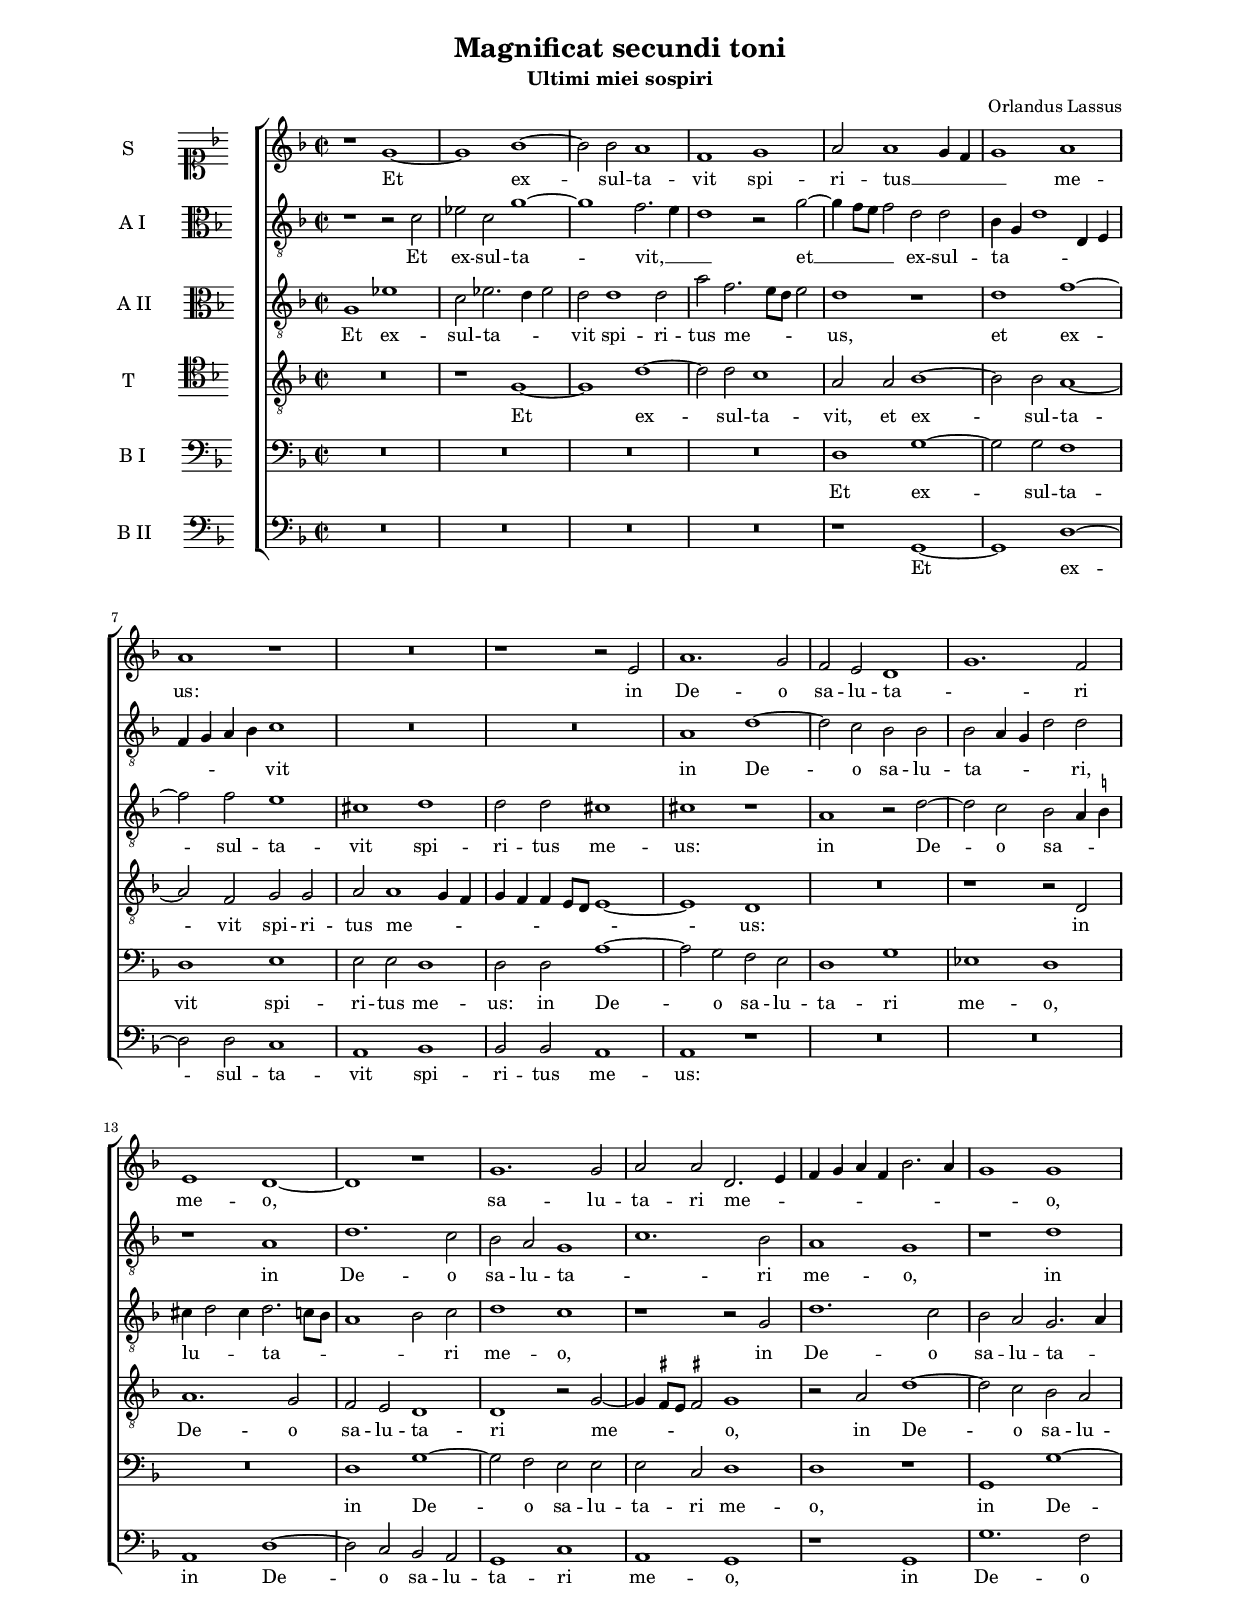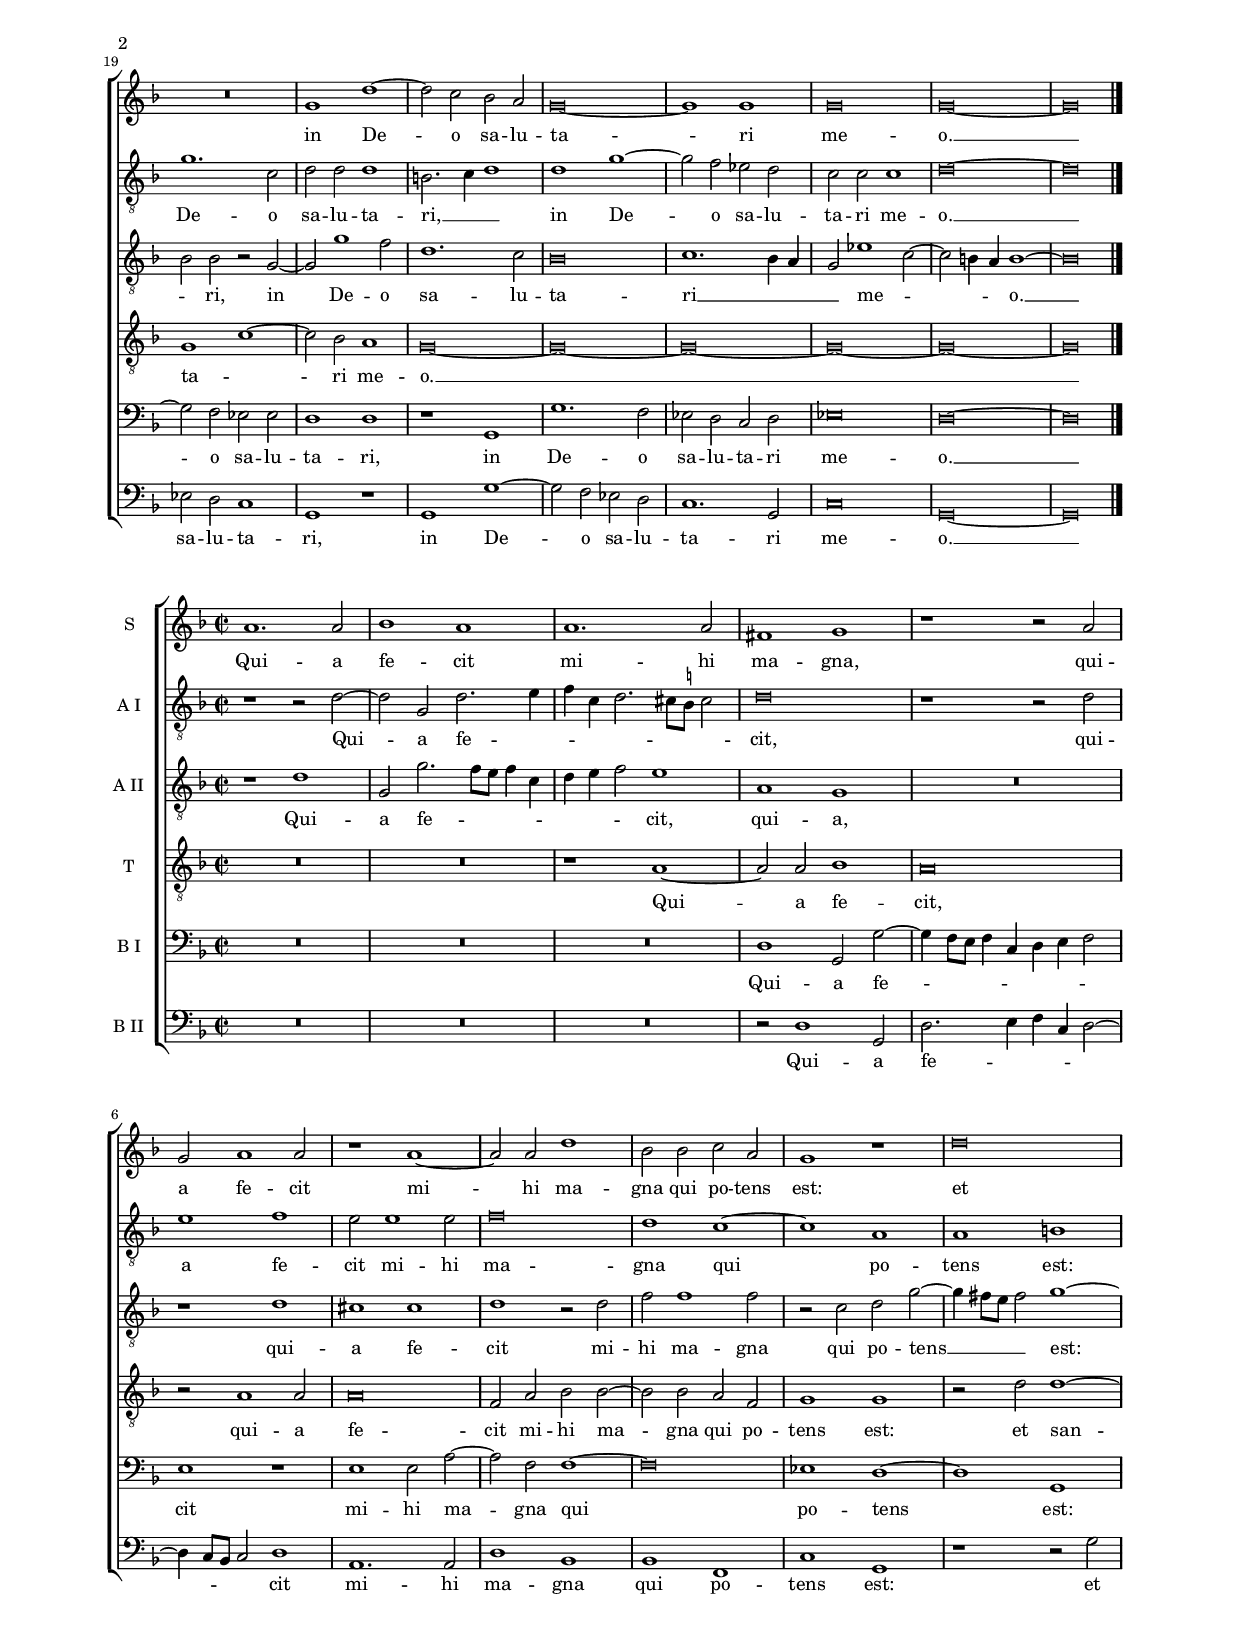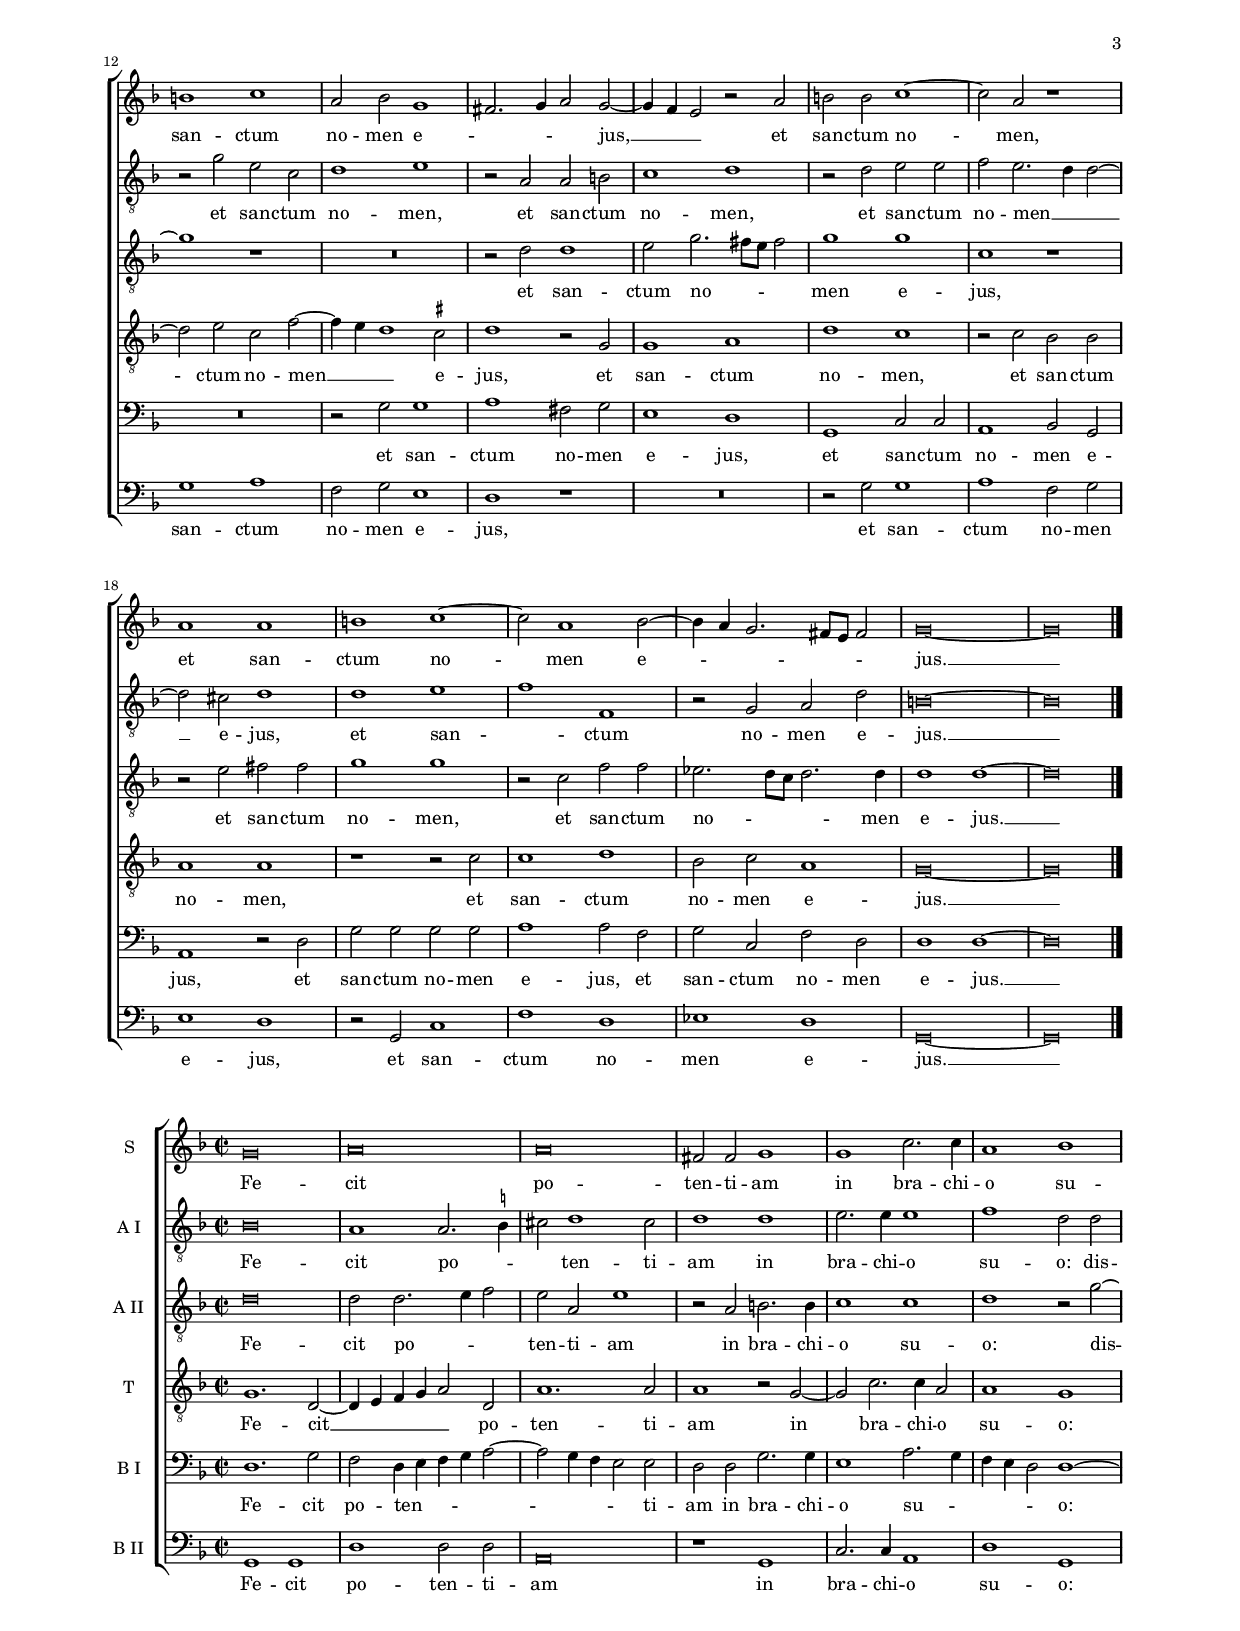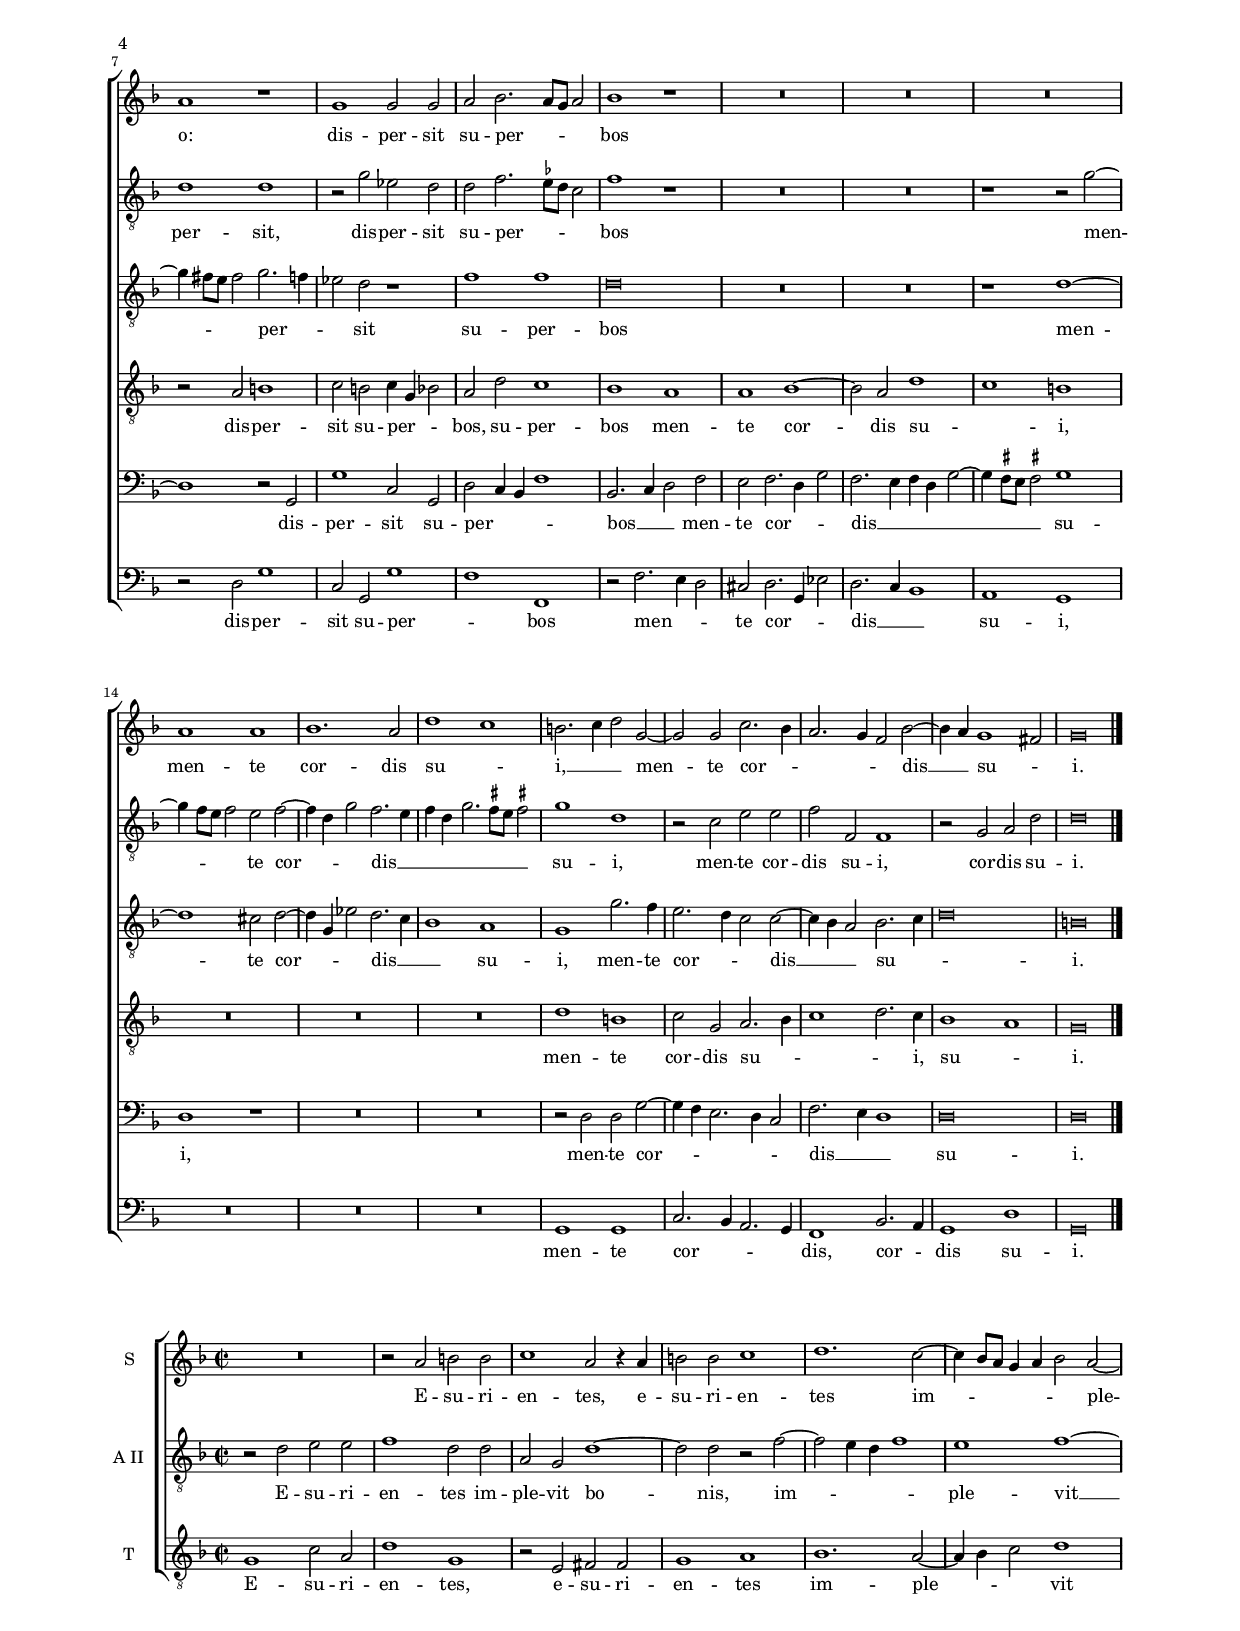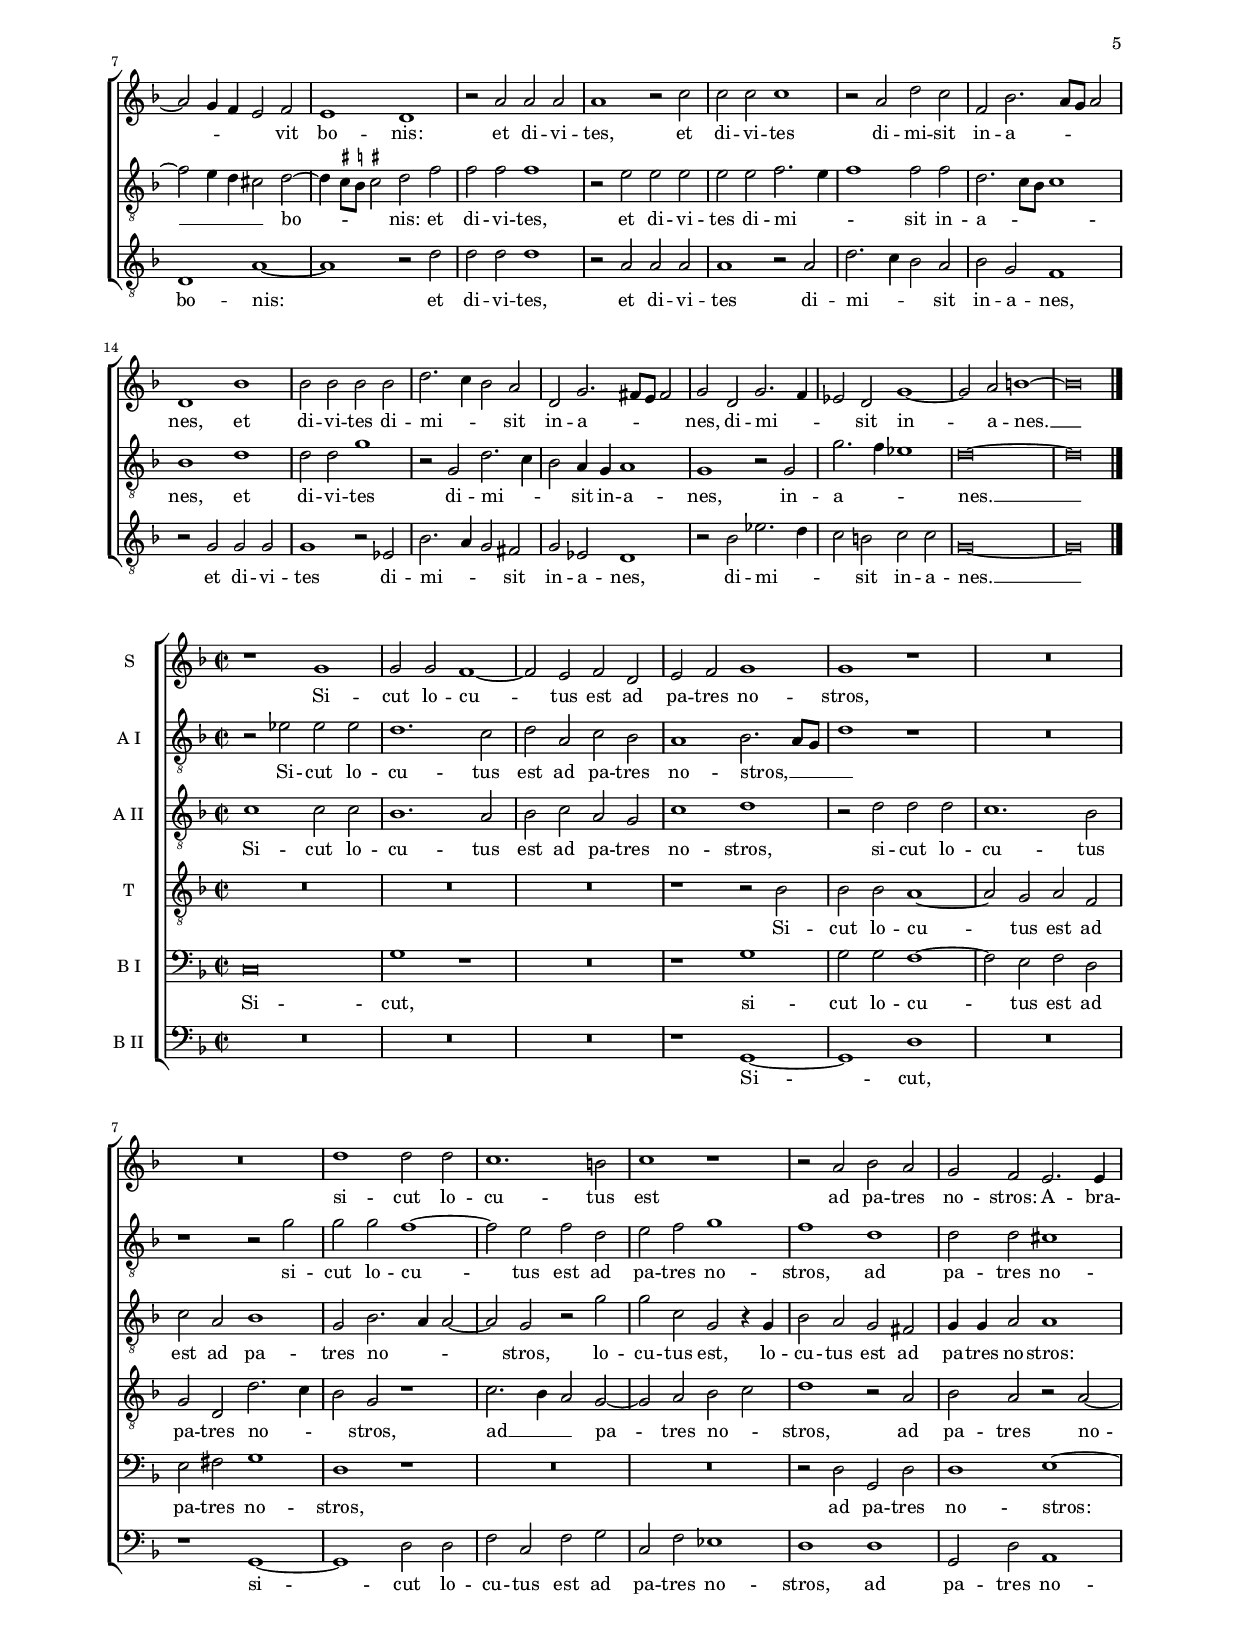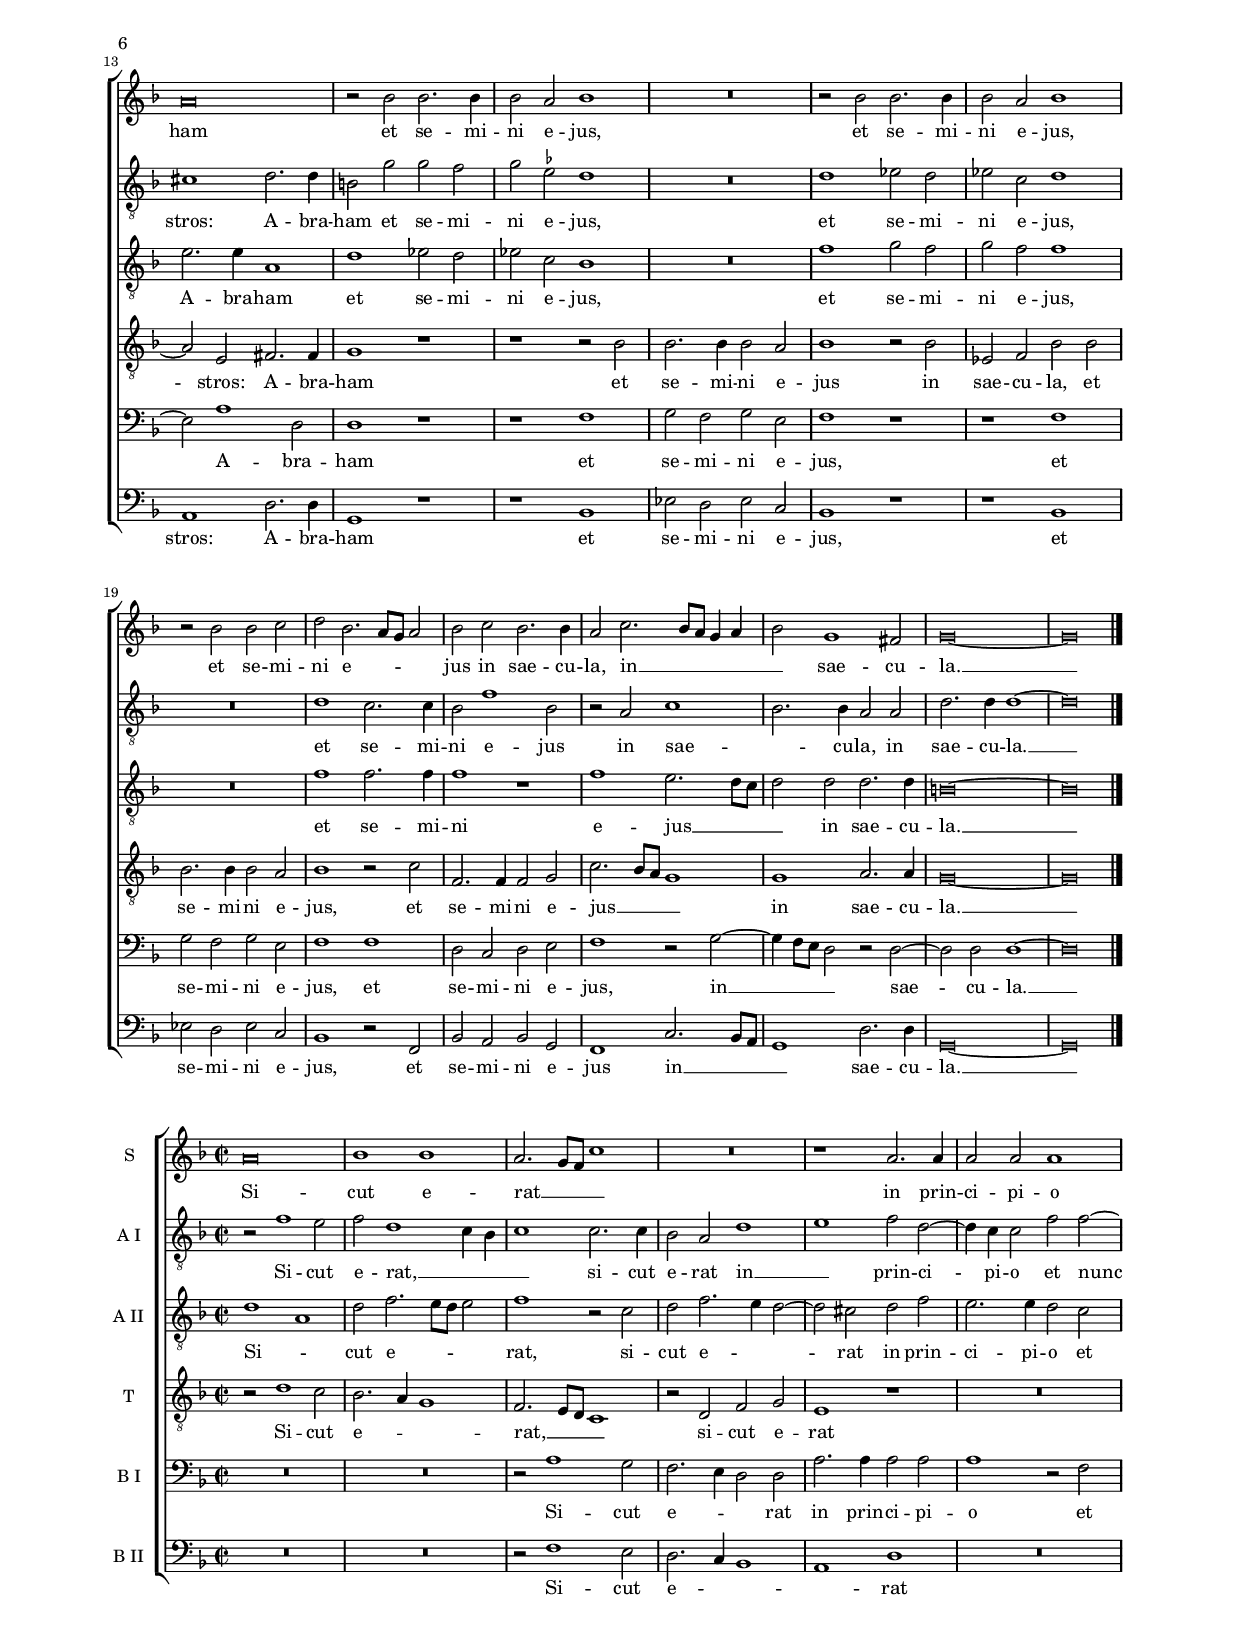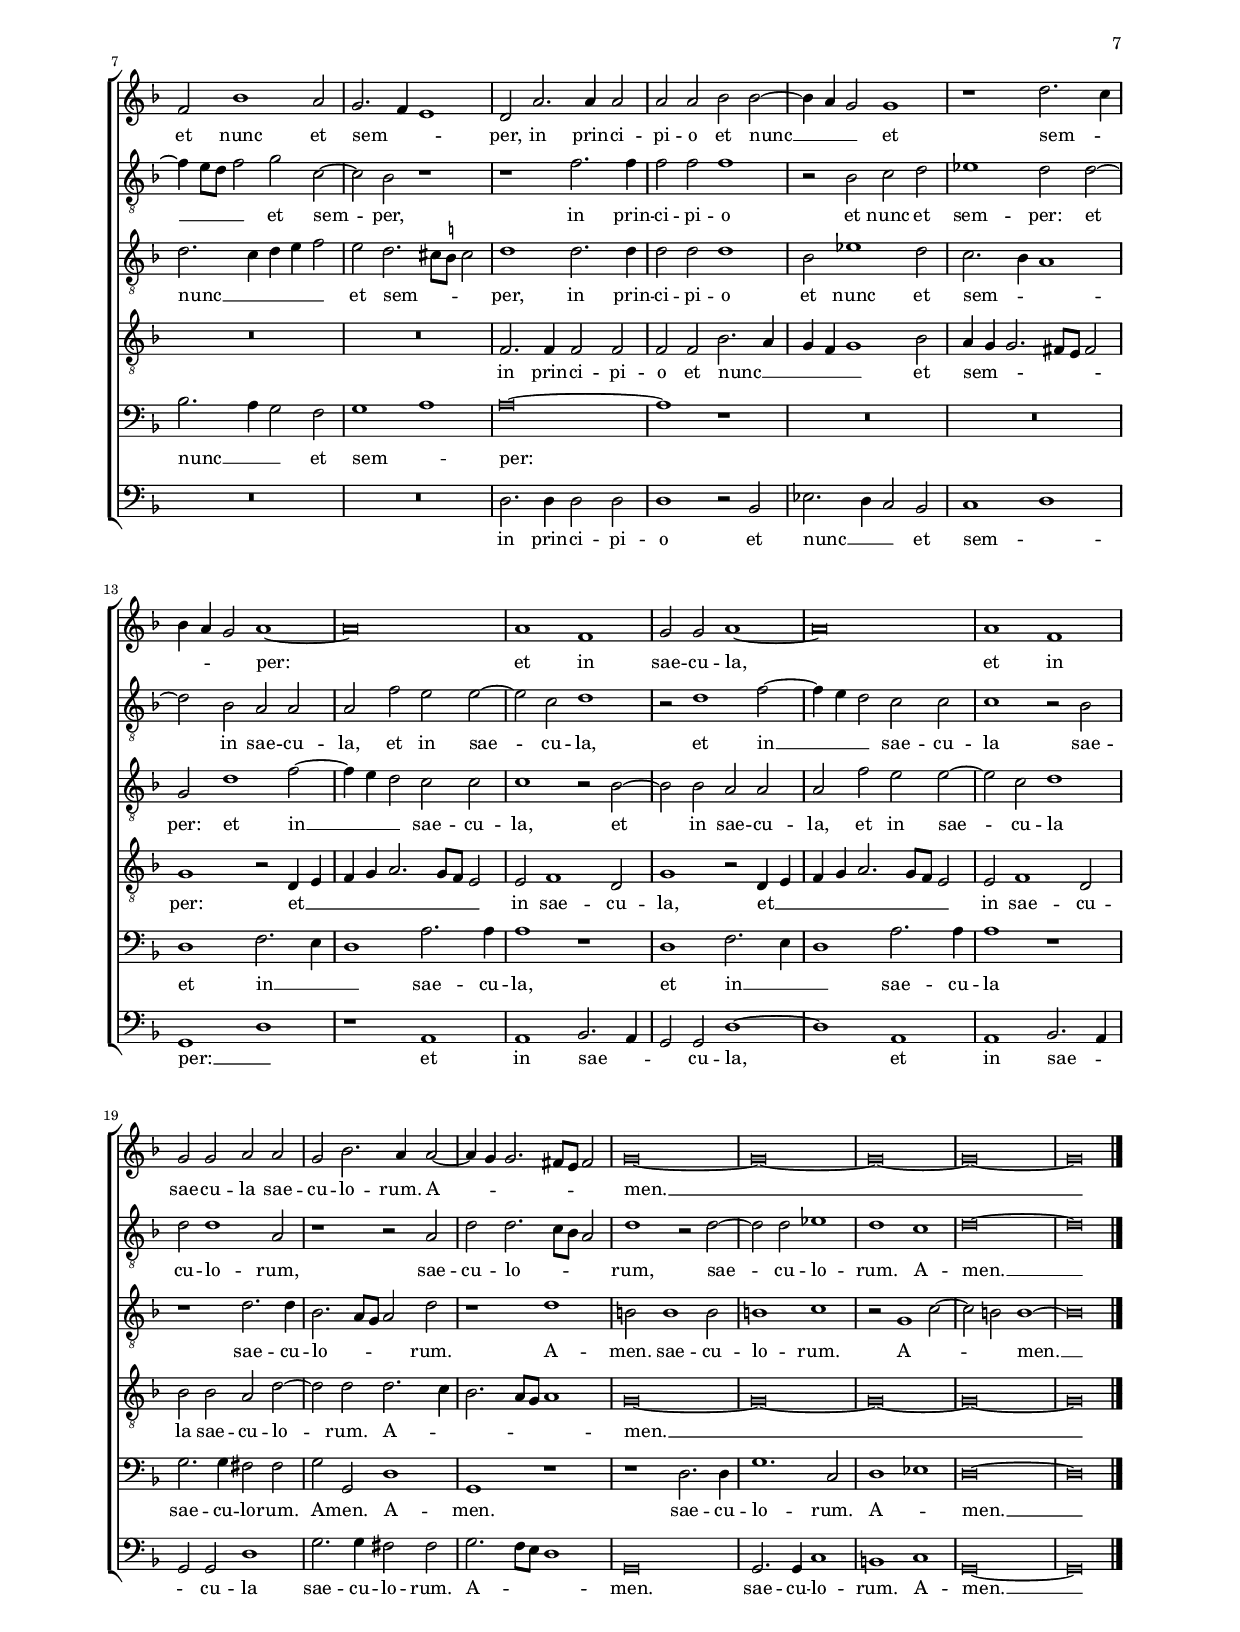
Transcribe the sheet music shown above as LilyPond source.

\version "2.18.2"
\include "deutsch.ly"
#(set-global-staff-size 15)
#(ly:set-option 'point-and-click #f)


\header
{
  title="Magnificat secundi toni"
  subtitle="Ultimi miei sospiri"
  composer="Orlandus Lassus"
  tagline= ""
}
	
	ficta = { \once \set suggestAccidentals = ##t }
	
	forget = #(define-music-function (parser location music) (ly:music?) #{
		\accidentalStyle forget
		$music
		\accidentalStyle default
		#})
	
	m = \melisma
	me = \melismaEnd
%	\mark \markup { \override #'(style . baroque) { \note  #"breve" #1 = \note #"breve." #1 } }

\paper
	{
	top-margin = 1.4 \cm
	bottom-margin = 1.8 \cm
	left-margin = 2 \cm
	right-margin = 2 \cm
	ragged-bottom = ##f
	ragged-last-bottom = ##t
	print-page-number = ##t
	score-system-spacing = #'((basic-distance . 17) (minimum-distance . 14) (padding . 5) (strechability . 250))
	system-system-spacing = #'((basic-distance . 17) (minimum-distance . 14) (padding . 5) (strechability . 250))
%	scoreTitleMarkup = \markup { \fill-line  { \null \fontsize #2 \bold \fromproperty #'header:piece \fromproperty #'header:opus } }
%	systems-per-page = 3
	min-systems-per-page = 3
%	oddHeaderMarkup = \markup { \fill-line { \null \null \column \right-align { \fontsize #1 \fromproperty #'page:page-number-string \null } } }
%	evenHeaderMarkup = \markup { \column \right-align { \fontsize #1 \fromproperty #'page:page-number-string \null } }
	}

global = {
	\key f \major
	\time 2/2 \set Score.measureLength = #(ly:make-moment 2/1)
        \skip 1*52 \bar "|."
	}
	

incipitcantus = \markup { \score {
	{
	\set Staff.instrumentName = \markup { \fontsize #1 "S" }
	\key f \major
	\clef soprano
	s4 \bar ""
	}
	\layout  {
	raggedright = ##t
	indent = 1.6 \cm
	line-width = 2.2 \cm
	\context { \Staff \remove Time_signature_engraver }
	\override Staff.Clef.Y-extent = #'(0 . 0)
	}} \hspace #1 }
    
      
incipitsextus = \markup { \score {
	{
	\set Staff.instrumentName = \markup { \fontsize #1 "A I" }
	\key f \major
	\clef alto
	s4 \bar ""
	}
	\layout  {
	raggedright = ##t
	indent = 1.6 \cm
	line-width = 2.2 \cm
	\context { \Staff \remove Time_signature_engraver }
	\override Staff.Clef.Y-extent = #'(0 . 0)
	}} \hspace #1 }
    
    
incipitaltus = \markup { \score {
	{
	\set Staff.instrumentName = \markup { \fontsize #1 "A II" }
	\key f \major
	\clef alto
	s4 \bar ""
	}
	\layout  {
	raggedright = ##t
	indent = 1.6 \cm
	line-width = 2.2 \cm
	\context { \Staff \remove Time_signature_engraver }
	\override Staff.Clef.Y-extent = #'(0 . 0)
	}} \hspace #1 }
    

incipittenor = \markup { \score {
	{
	\set Staff.instrumentName = \markup { \fontsize #1 "T" }
	\key f \major
	\clef tenor
	s4 \bar ""
	}
	\layout  {
	raggedright = ##t
	indent = 1.6 \cm
	line-width = 2.2 \cm
	\context { \Staff \remove Time_signature_engraver }
	\override Staff.Clef.Y-extent = #'(0 . 0)
	}} \hspace #1 }
      
      
incipitquintus = \markup { \score {
	{
	\set Staff.instrumentName = \markup { \fontsize #1 "B I" }
	\key f \major
	\clef bass
	s4 \bar ""
	}
	\layout  {
	raggedright = ##t
	indent = 1.6 \cm
	line-width = 2.2 \cm
	\context { \Staff \remove Time_signature_engraver }
	\override Staff.Clef.Y-extent = #'(0 . 0)
	}} \hspace #1 }
      
      
incipitbassus = \markup { \score {
	{
	\set Staff.instrumentName = \markup { \fontsize #1 "B II" }
	\key f \major
	\clef bass
	s4 \bar ""
	}
	\layout  {
	raggedright = ##t
	indent = 1.6 \cm
	line-width = 2.2 \cm
	\context { \Staff \remove Time_signature_engraver }
	\override Staff.Clef.Y-extent = #'(0 . 0)
	}} \hspace #1 }


cantus =  \relative c''
	{
	r1 g~
	g1 b~
	b2 b a1
	f1 g
%5
	a2 a1 g4 f |
	g1 a
	a1 r
	R\breve
	r1 r2 e
%10
	a1. g2 |
	f2 e d1
	g1. f2
	e1 d~
	d1 r
%15
	g1. g2 |
	a2 a d,2. e4
	f4 g a f b2. a4
	g1 g
	R\breve
%20
	g1 d'~ |
	d2 c b a
	g\breve~
	g1 g
	g\breve
%25
	g\breve~
        g\breve |
	}

sextus =  \relative c'
	{
	r1 r2 c
        es2 c g'1~
	g1 f2. e4
	d1 r2 g~
%5
	g4 f8 e f2 d d |
	b4 g d'1 d,4 e
	f4 g a b c1
	R\breve
	R\breve
%10
	a1 d~ |
	d2 c b b
	b2 a4 g d'2 d
	r1 a
	d1. c2
%15
	b2 a g1 |
	c1. b2
	a1 g
	r1 d'
	g1. c,2
%20
	d2 d d1 |
	h2. c4 d1
	d1 g~
	g2 f es d
	c2 c c1
%25
	d\breve~
	d\breve |
	}
    

altus =  \relative c'
       {
	g1 es'
	c2 es2. d4 es2
	d2 d1 d2
	a'2 f2. e8 d e2
%5
	d1 r |
	d1 f~
	f2 f e1
	cis1 d
	d2 d cis1
%10
	cis1 r |
	a1 r2 d~
	d2 c b a4 \ficta h
	cis4 d2 cis4 d2. c8 b
	a1 b2 c
%15
	d1 c |
	r1 r2 g
	d'1. c2
	b2 a g2. a4
	b2 b r g~
%20
	g2 g'1 f2 |
	d1. c2
	b\breve
	c1. b4 a
	g2 es'1 c2~
%25
	c2 h4 a h1~ |
	h\breve |
	}


tenor =  \relative c'
	{
	R\breve
	r1 g~
	g1 d'~
	d2 d c1
%5
	a2 a b1~ |
	b2 b a1~
	a2 f g g
	a2 a1 g4 f
	g4 f f e8 d e1~
%10
	e1 d |
	R\breve
	r1 r2 d
	a'1. g2
	f2 e d1
%15
	d1 r2 g~ |
	g4 \ficta fis8 e \ficta fis!2 g1
	r2 a d1~
	d2 c b a
	g1 c~
%20
	c2 b a1 |
	g\breve~
	g\breve~
	g\breve~
	g\breve~
%25
	g\breve~
	g\breve |
	}


quintus  =  \relative c
	{
	R\breve
	R\breve
	R\breve
	R\breve
%5
	d1 g~ |
	g2 g f1
	d1 e
	e2 e d1
	d2 d a'1~
%10
	a2 g f e |
	d1 g
	es1 d
	R\breve
	d1 g~
%15
	g2 f e e |
	e2 c d1
	d1 r
	g,1 g'~
	g2 f es es
%20
	d1 d |
	r1 g,
	g'1. f2
	es2 d c d
	es\breve
%25
	d\breve~
	d\breve |
	}


bassus  =  \relative c
	{
	R\breve
	R\breve
	R\breve
	R\breve
%5
	r1 g~ |
	g1 d'~
	d2 d c1
	a1 b
	b2 b a1
%10
	a1 r |
	R\breve
	R\breve
	a1 d~
	d2 c b a
%15
	g1 c |
	a1 g
	r1 g
	g'1. f2
	es2 d c1
%20
	g1 r |
	g1 g'~
	g2 f es d
	c1. g2
	c\breve
%25
	g\breve~
        g\breve |
	}


lyricscantus = \lyricmode {
	Et ex -- sul -- ta -- vit spi -- ri -- tus __ _ _ _ me -- us:
	in De -- o sa -- lu -- ta -- _ ri me -- o,
        sa -- lu -- ta -- ri me -- _ _ _ _ _ _ _ _ o,
        in De -- o sa -- lu -- ta -- ri me -- o. __
	}


lyricssextus = \lyricmode {
	Et ex -- sul -- ta -- vit, __ _ _
        et __ _ _ _ ex -- sul -- ta -- _ _ _ _ _ _ _ _ vit
	in De -- o sa -- lu -- ta -- _ _ _ ri,
        in De -- o sa -- lu -- ta -- _ ri me -- o,
        in De -- o sa -- lu -- ta -- ri, __ _ _
        in De -- o sa -- lu -- ta -- ri me -- o. __
	}


lyricsaltus = \lyricmode {
	Et ex -- sul -- ta -- _ _ vit spi -- ri -- tus me -- _ _ _ us,
        et ex -- sul -- ta -- vit spi -- ri -- tus me -- us:
        in De -- o sa -- _ _ lu -- _ _ ta -- _ _ _ _ ri me -- o,
	in De -- o sa -- lu -- ta -- _ _ ri,
        in De -- o sa -- lu -- ta -- ri __ _ _ _ me -- _ _ _ o. __
	}


lyricstenor = \lyricmode {
	Et ex -- sul -- ta -- vit,
        et ex -- sul -- ta -- vit spi -- ri -- tus me -- _ _ _ _ _ _ _ _ us:
	in De -- o sa -- lu -- ta -- ri me -- _ _ _ o,
        in De -- o sa -- lu -- ta -- _ ri me -- o. __
	}


lyricsquintus = \lyricmode {
	Et ex -- sul -- ta -- vit spi -- ri -- tus me -- us:
	in De -- o sa -- lu -- ta -- ri me -- o,
        in De -- o sa -- lu -- ta -- ri me -- o,
        in De -- o sa -- lu -- ta -- ri,
        in De -- o sa -- lu -- ta -- ri me -- o. __
	}


lyricsbassus = \lyricmode {
	Et ex -- sul -- ta -- vit spi -- ri -- tus me -- us:
	in De -- o sa -- lu -- ta -- ri me -- o,
        in De -- o sa -- lu -- ta -- ri,
        in De -- o sa -- lu -- ta -- ri me -- o. __
	}


\score
{  
	% \transpose {
	\new ChoirStaff \with { \override StaffGrouper.staff-staff-spacing.basic-distance = #12 }
	<<

	\new Staff << \global
	\new Voice="v1" {
		\set Staff.instrumentName=\incipitcantus
		\set Staff.midiInstrument = "reed organ"
		\clef violin
		\cantus }
	\new Lyrics \lyricsto "v1" {\lyricscantus }
	>>


	\new Staff << \global
	\new Voice="v6" {
		\set Staff.instrumentName=\incipitsextus
		\set Staff.midiInstrument = "reed organ"
		\clef "G_8"
		\sextus}
	\new Lyrics \lyricsto "v6" {\lyricssextus }
	>>


	\new Staff << \global
	\new Voice="v2" {
		\set Staff.instrumentName=\incipitaltus
		\set Staff.midiInstrument = "reed organ"
		\clef "G_8"
		\altus}
	\new Lyrics \lyricsto "v2" {\lyricsaltus }
	>>


	\new Staff << \global
	\new Voice="v3" {
		\set Staff.instrumentName=\incipittenor
		\set Staff.midiInstrument = "reed organ"
		\clef "G_8"
		\tenor }
	\new Lyrics \lyricsto "v3" {\lyricstenor }
	>>


	\new Staff << \global
	\new Voice="v5" {
		\set Staff.instrumentName=\incipitquintus
		\set Staff.midiInstrument = "reed organ"
		\clef bass
		\quintus}
	\new Lyrics \lyricsto "v5" {\lyricsquintus }
	>>


	\new Staff << \global
	\new Voice="v4" {
		\set Staff.instrumentName=\incipitbassus
		\set Staff.midiInstrument = "reed organ"
		\clef bass
		\bassus }
	\new Lyrics \lyricsto "v4" {\lyricsbassus}
	>>

	>>
	% } % transpose

	\layout
	{
	indent = 2.5 \cm
%	\context { \Lyrics \override VerticalAxisGroup.nonstaff-relatedstaff-spacing.padding = #2 }
%	\context { \Lyrics \override LyricText.font-size = #1 }
	\context { \Staff \override TimeSignature.break-visibility = #end-of-line-invisible }
%	\context { \Staff \override InstrumentName.X-offset = #'-25 }
	\context { \Score \override BarNumber.padding = #2 }
	\context { \Voice \override NoteHead.style = #'baroque }
	}


\midi
	{
    	\tempo 2 = 90
	}

}

%%%%%%%%%%%%%%%%%%%%   2. QUIA FECIT MIHI MAGNA


global = {
	\key f \major
	\time 2/2 \set Score.measureLength = #(ly:make-moment 2/1)
        \skip 1*46 \bar "|."
	}


cantus =  \relative c''
	{
	a1. a2
	b1 a
	a1. a2
	fis1 g
%5
	r1 r2 a |
	g2 a1 a2
	r1 a~
	a2 a d1
	b2 b c a
%10
	g1 r |
	d'\breve
	h1 c
	a2 b g1
	fis2. g4 a2 g~
%15
	g4 f e2 r a |
	h2 h c1~
	c2 a r1
	a1 a
	h1 c~
%20
	c2 a1 b2~ |
	b4 a g2. fis8 e fis2
	g\breve~
        g\breve |
	}

sextus =  \relative c'
	{
	r1 r2 d~
	d2 g, d'2. e4
	f4 c d2. cis8 \ficta h cis2
	d\breve
%5
	r1 r2 d |
	e1 f
	e2 e1 e2
	f\breve
	d1 c~
%10
	c1 a |
	a1 h
	r2 g' e c
	d1 e
	r2 a, a h
%15
	c1 d |
	r2 d e e
	f2 e2. d4 d2~
	d2 cis d1
	d1 e
%20
	f1 f, |
	r2 g a d
	h\breve~
	h\breve |
	}
        

altus =  \relative c'
        {
	r1 d
	g,2 g'2. f8 e f4 c
	d4 e f2 e1
	a,1 g
%5
	R\breve |
	r1 d'
	cis1 cis
	d1 r2 d
	f2 f1 f2
%10
	r2 c d g~ |
	g4 fis8 e fis2 g1~
	g1 r
	R\breve
	r2 d d1
%15
	e2 g2. fis8 e fis2 |
	g1 g
	c,1 r
	r2 e fis fis
	g1 g
%20
	r2 c, f f |
	es2. d8 c d2. d4
	d1 d~
	d\breve |
	}


tenor =  \relative c'
	{
	R\breve
	R\breve
	r1 a~
	a2 a b1
%5
	a\breve |
	r2 a1 a2
	a\breve
	f2 a b b~
	b2 b a f
%10
	g1 g |
	r2 d' d1~
	d2 e c f~
	f4 e d1 \ficta cis2
	d1 r2 g,
%15
	g1 a |
	d1 c
	r2 c b b
	a1 a
	r1 r2 c
%20
	c1 d |
	b2 c a1
	g\breve~
	g\breve |
	}


quintus  =  \relative c
	{
	R\breve
	R\breve
	R\breve
	d1 g,2 g'~
%5
	g4 f8 e f4 c d e f2 |
	e1 r
	e1 e2 a~
	a2 f f1~
	f\breve
%10
	es1 d~ |
	d1 g,
	R\breve
	r2 g' g1
	a1 fis2 g
%15
	e1 d |
	g,1 c2 c
	a1 b2 g
	a1 r2 d
	g2 g g g
%20
	a1 a2 f |
	g2 c, f d
	d1 d~
	d\breve |
	}


bassus  =  \relative c
	{
	R\breve
	R\breve
	R\breve
	r2 d1 g,2
%5
	d'2. e4 f c d2~ |
	d4 c8 b c2 d1
	a1. a2
	d1 b
	b1 f
%10
	c'1 g |
	r1 r2 g'
	g1 a
	f2 g e1
	d1 r
%15
	R\breve |
	r2 g g1
	a1 f2 g
	e1 d
	r2 g, c1
%20
	f1 d |
	es1 d
	g,\breve~
	g\breve |
	}


lyricscantus = \lyricmode {
	Qui -- a fe -- cit mi -- hi ma -- gna,
        qui -- a fe -- cit mi -- hi ma -- gna qui po -- tens est:
	et san -- ctum no -- men e -- _ _ _ jus, __ _ _ 
        et san -- ctum no -- men,
        et san -- ctum no -- men e -- _ _ _ _ _ jus. __
	}
        
        
lyricssextus = \lyricmode {
	Qui -- a fe -- _ _ _ _ _ _ _ cit,
        qui -- a fe -- cit mi -- hi ma -- gna qui po -- tens est:
	et san -- ctum no -- men,
        et san -- ctum no -- men,
        et san -- ctum no -- men __ _ _ e -- jus,
        et san -- _ ctum no -- men e -- jus. __
	}


lyricsaltus = \lyricmode {
	Qui -- a fe -- _ _ _ _ _ _ _ cit,
        qui -- a,
        qui -- a fe -- cit mi -- hi ma -- gna qui po -- tens __ _ _ _ est:
	et san -- ctum no -- _ _ _ men e -- jus,
        et san -- ctum no -- men,
        et san -- ctum no -- _ _ _ men e -- jus. __
	}


lyricstenor = \lyricmode {
	Qui -- a fe -- cit,
        qui -- a fe -- cit mi -- hi ma -- gna qui po -- tens est:
	et san -- ctum no -- men __ _ _ e -- jus,
        et san -- ctum no -- men,
        et san -- ctum no -- men,
        et san -- ctum no -- men e -- jus. __
	}


lyricsquintus = \lyricmode {
	Qui -- a fe -- _ _ _ _ _ _ _ cit mi -- hi ma -- gna qui po -- tens est:
	et san -- ctum no -- men e -- jus,
        et san -- ctum no -- men e -- jus,
        et san -- ctum no -- men e -- jus,
        et san -- ctum no -- men e -- jus. __
	}


lyricsbassus = \lyricmode {
	Qui -- a fe -- _ _ _ _ _ _ _ cit mi -- hi ma -- gna qui po -- tens est:
	et san -- ctum no -- men e -- jus,
        et san -- ctum no -- men e -- jus,
        et san -- ctum no -- men e -- jus. __
	}


\score
{  
	% \transpose {
	\new ChoirStaff \with { \override StaffGrouper.staff-staff-spacing.basic-distance = #12 }
	<<

	\new Staff <<\global
	\new Voice="v1" {
	  \set Staff.instrumentName="S"
		\set Staff.midiInstrument = "reed organ"
		\clef violin
		\cantus }
	\new Lyrics \lyricsto "v1" {\lyricscantus }
	>>
        

	\new Staff <<\global
	\new Voice="v6" {
	  \set Staff.instrumentName="A I"
		\set Staff.midiInstrument = "reed organ"
		\clef "G_8"
		\sextus }
	\new Lyrics \lyricsto "v6" {\lyricssextus }
	>>


	\new Staff << \global
	\new Voice="v2" {
	  \set Staff.instrumentName="A II"
		\set Staff.midiInstrument = "reed organ"
		\clef "G_8" 
		\altus}
	\new Lyrics \lyricsto "v2" {\lyricsaltus }
	>>


	\new Staff <<\global
	\new Voice="v3" {
	  \set Staff.instrumentName="T"
		\set Staff.midiInstrument = "reed organ"
		\clef "G_8"
		\tenor }
	\new Lyrics \lyricsto "v3" {\lyricstenor }
	>>


	\new Staff << \global
	\new Voice="v5" {
	  \set Staff.instrumentName="B I"
		\set Staff.midiInstrument = "reed organ"
		\clef bass
		\quintus}
	\new Lyrics \lyricsto "v5" {\lyricsquintus }
	>>


	\new Staff <<\global
	\new Voice="v4" {
	  \set Staff.instrumentName="B II"
		\set Staff.midiInstrument = "reed organ"
		\clef bass
		\bassus }
	\new Lyrics \lyricsto "v4" {\lyricsbassus}
	>>
	
	>>
	% } % transpose

	\layout
	{
	indent = 0.8 \cm
%	\context { \Lyrics \override VerticalAxisGroup.nonstaff-relatedstaff-spacing.padding = #2 }
%	\context { \Lyrics \override LyricText.font-size = #1 }
	\context { \Staff \override TimeSignature.break-visibility = #end-of-line-invisible }
%	\context { \Staff \override InstrumentName.X-offset = #'-25 }
	\context { \Score \override BarNumber.padding = #2 }
	\context { \Voice \override NoteHead.style = #'baroque }
	}

\midi
	{
    	\tempo 2 = 90
	}
	
}


%%%%%%%%%%%%%%%%%%%%   3. FECIT POTENTIAM


global = {
	\key f \major
	\time 2/2 \set Score.measureLength = #(ly:make-moment 2/1)
        \skip 1*42 \bar "|."
	}


cantus =  \relative c''
	{
	g\breve
	a\breve
	a\breve
	fis2 fis g1
%5
	g1 c2. c4 |
	a1 b
	a1 r
	g1 g2 g
	a2 b2. a8 g a2
%10
	b1 r |
	R\breve
	R\breve
	R\breve
	a1 a
%15
	b1. a2 |
	d1 c
	h2. c4 d2 g,~
	g2 g c2. b4
	a2. g4 f2 b~
%20
	b4 a g1 fis2 |
	g\breve |
	}

sextus =  \relative c'
	{
	b\breve
	a1 a2. \ficta h4
	cis2 d1 cis2
	d1 d
%5
	e2. e4 e1 |
	f1 d2 d
	d1 d
	r2 g es d
	d2 f2. \ficta es8 d c2
%10
	f1 r |
	R\breve
	R\breve
	r1 r2 g~
	g4 f8 e f2 e f~
%15
	f4 d g2 f2. e4 |
	f4 d g2. \ficta fis8 e \ficta fis!2
	g1 d
	r2 c e e
	f2 f, f1
%20
	r2 g a d
	d\breve |
	}


altus =  \relative c'
        {
	d\breve
	d2 d2. e4 f2
	e2 a, e'1
	r2 a, h2. h4
%5
	c1 c |
	d1 r2 g~
	g4 fis8 e fis2 g2. f4
	es2 d r1
	f1 f
%10
	d\breve |
	R\breve
	R\breve
	r1 d~
	d1 cis2 d~
%15
	d4 g, es'2 d2. c4 |
	b1 a
	g1 g'2. f4
	e2. d4 c2 c~
	c4 b a2 b2. c4
%20
	d\breve |
	h\breve |
	}


tenor =  \relative c'
	{
	g1. d2~
	d4 e f g a2 d,
	a'1. a2
	a1 r2 g~
%5
	g2 c2. c4 a2 |
	a1 g
	r2 a h1
	c2 h c4 g b2
	a2 d c1
%10
	b1 a |
	a1 b~
	b2 a d1
	c1 h
	R\breve
%15
	R\breve |
        R\breve
	d1 h
	c2 g a2. b4
	c1 d2. c4
%20
	b1 a |
	g\breve |
	}


quintus  =  \relative c
	{
	d1. g2
	f2 d4 e f g a2~
	a2 g4 f e2 e
	d2 d g2. g4
%5
	e1 a2. g4 |
	f4 e d2 d1~
	d1 r2 g,
	g'1 c,2 g
	d'2 c4 b f'1
%10
	b,2. c4 d2 f |
	e2 f2. d4 g2
	f2. e4 f d g2~
	g4 \ficta fis8 e \ficta fis!2 g1
	d1 r
%15
	R\breve |
	R\breve
	r2 d d g~
	g4 f e2. d4 c2
	f2. e4 d1
%20
	d\breve
	d\breve |
	}


bassus  =  \relative c
	{
	g1 g
	d'1 d2 d
	a\breve
	r1 g
%5
	c2. c4 a1 |
	d1 g,
	r2 d' g1
	c,2 g g'1
	f1 f,
%10
	r2 f'2. e4 d2 |
	cis2 d2. g,4 es'2
	d2. c4 b1
	a1 g
	R\breve
%15
	R\breve |
	R\breve
	g1 g
	c2. b4 a2. g4
	f1 b2. a4
%20
	g1 d' |
	g,\breve |
	}


lyricscantus = \lyricmode {
	Fe -- cit po -- ten -- ti -- am in bra -- chi -- o su -- o:
	dis -- per -- sit su -- per -- _ _ _ bos men -- te cor -- dis su -- _ i, __ _ _
        men -- te cor -- _ _ _ _ dis __ _ su -- _ i.
	}

 
lyricssextus = \lyricmode {
	Fe -- cit po -- _ _ ten -- ti -- am in bra -- chi -- o su -- o:
	dis -- per -- sit,
        dis -- per -- sit su -- per -- _ _ _ bos men -- _ _ _ te cor -- _ _ dis __ _ _ _ _ _ _ _ su -- i,
        men -- te cor -- dis su -- i,
        cor -- dis su -- i.
	}


lyricsaltus = \lyricmode {
	Fe -- cit po -- _ _ ten -- ti -- am in bra -- chi -- o su -- o:
	dis -- _ _ _ per -- _ _ sit su -- per -- bos men -- te cor -- _ _ dis __ _ _ su -- i,
        men -- te cor -- _ _ dis __ _ _ su -- _ _ i.
	}


lyricstenor = \lyricmode {
	Fe -- cit __ _ _ _ _ po -- ten -- ti -- am in bra -- chi -- o su -- o:
	dis -- per -- sit su -- per -- _ _ bos,
        su -- per -- bos men -- te cor -- dis su -- _ i,
        men -- te cor -- dis su -- _ _ _ i,
        su -- _ i.
	}


lyricsquintus = \lyricmode {
	Fe -- cit po -- ten -- _ _ _ _ _ _ _ ti -- am in bra -- chi -- o su -- _ _ _ _ o:
	dis -- per -- sit su -- per -- _ _ _ bos __ _ _ men -- te cor -- _ _ dis __ _ _ _ _ _ _ _ su -- i,
        men -- te cor -- _ _ _ _ dis __ _ _ su -- i.
	}


lyricsbassus = \lyricmode {
	Fe -- cit po -- ten -- ti -- am in bra -- chi -- o su -- o:
	dis -- per -- sit su -- per -- _ bos men -- _ _ te cor -- _ _ dis __ _ _ su -- i,
        men -- te cor -- _ _ _ dis,
        cor -- _ dis su -- i.
	}


\score
{  
	% \transpose {
	\new ChoirStaff \with { \override StaffGrouper.staff-staff-spacing.basic-distance = #12 }
	<<

	\new Staff <<\global
	\new Voice="v1" {
	  \set Staff.instrumentName="S"
		\set Staff.midiInstrument = "reed organ"
		\clef violin
		\cantus }
	\new Lyrics \lyricsto "v1" {\lyricscantus }
	>>
        

	\new Staff <<\global
	\new Voice="v6" {
	  \set Staff.instrumentName="A I"
		\set Staff.midiInstrument = "reed organ"
		\clef "G_8"
		\sextus }
	\new Lyrics \lyricsto "v6" {\lyricssextus }
	>>


	\new Staff << \global
	\new Voice="v2" {
	  \set Staff.instrumentName="A II"
		\set Staff.midiInstrument = "reed organ"
		\clef "G_8"
		\altus}
	\new Lyrics \lyricsto "v2" {\lyricsaltus }
	>>


	\new Staff <<\global
	\new Voice="v3" {
	  \set Staff.instrumentName="T"
		\set Staff.midiInstrument = "reed organ"
		\clef "G_8"
		\tenor }
	\new Lyrics \lyricsto "v3" {\lyricstenor }
	>>


	\new Staff << \global
	\new Voice="v5" {
	  \set Staff.instrumentName="B I"
		\set Staff.midiInstrument = "reed organ"
		\clef bass
		\quintus}
	\new Lyrics \lyricsto "v5" {\lyricsquintus }
	>>


	\new Staff <<\global
	\new Voice="v4" {
	  \set Staff.instrumentName="B II"
		\set Staff.midiInstrument = "reed organ"
		\clef bass
		\bassus }
	\new Lyrics \lyricsto "v4" {\lyricsbassus}
	>>
	
	>>
	% } % transpose

	\layout
	{
	indent = 0.8 \cm
%	\context { \Lyrics \override VerticalAxisGroup.nonstaff-relatedstaff-spacing.padding = #2 }
%	\context { \Lyrics \override LyricText.font-size = #1 }
	\context { \Staff \override TimeSignature.break-visibility = #end-of-line-invisible }
%	\context { \Staff \override InstrumentName.X-offset = #'-25 }
	\context { \Score \override BarNumber.padding = #2 }
	\context { \Voice \override NoteHead.style = #'baroque }
	}

\midi
	{
    	\tempo 2 = 90
	}
	
}

%%%%%%%%%%%%%%%%%%%%   4.  ESURIENTES


global = {
	\key f \major
	\time 2/2 \set Score.measureLength = #(ly:make-moment 2/1)
        \skip 1*42 \bar "|."
	}


cantus =  \relative c''
	{
	R\breve
	r2 a h h
	c1 a2 r4 a
	h2 h c1
%5
	d1. c2~ |
	c4 b8 a g4 a b2 a~
	a2 g4 f e2 f
	e1 d
	r2 a' a a
%10
	a1 r2 c |
	c2 c c1
	r2 a d c
	f,2 b2. a8 g a2
	d,1 b'
%15
	b2 b b b |
	d2. c4 b2 a
	d,2 g2. fis8 e fis2
	g2 d g2. f4
	es2 d g1~
%20
	g2 a h1~
	h\breve |
	}


altus =  \relative c'
        {
	r2 d e e
	f1 d2 d
	a2 g d'1~
	d2 d r f~
%5
	f2 e4 d f1 |
	e1 f~
	f2 e4 d cis2 d~
	d4 \ficta cis8 \ficta h \ficta cis!2 d f
	f2 f f1
%10
	r2 e e e |
	e2 e f2. e4
	f1 f2 f
	d2. c8 b c1
	b1 d
%15
	d2 d g1 |
	r2 g, d'2. c4
	b2 a4 g a1
	g1 r2 g
	g'2. f4 es1
%20
	d\breve~
	d\breve |
	}


tenor =  \relative c'
	{
	g1 c2 a
	d1 g,
	r2 e fis fis
	g1 a
%5
	b1. a2~ |
	a4 b c2 d1
	d,1 a'~
	a1 r2 d
	d2 d d1
%10
	r2 a a a |
	a1 r2 a
	d2. c4 b2 a
	b2 g f1
	r2 g g g
%15
	g1 r2 es |
	b'2. a4 g2 fis
	g2 es d1
	r2 b' es2. d4
	c2 h c c
%20
	g\breve~
	g\breve |
	}


lyricscantus = \lyricmode {
	E -- su -- ri -- en -- tes,
        e -- su -- ri -- en -- tes im -- _ _ _ _ _ ple -- _ _ _ vit bo -- nis:
	et di -- vi -- tes,
        et di -- vi -- tes di -- mi -- sit in -- a -- _ _ _ nes,
        et di -- vi -- tes di -- mi -- _ _ sit in -- a -- _ _ _ nes,
        di -- mi -- _ _ sit in -- a -- nes. __
	}
        

lyricsaltus = \lyricmode {
	E -- su -- ri -- en -- tes im -- ple -- vit bo -- nis,
        im -- _ _ _ ple -- vit __ _ _ _ bo -- _ _ _ nis:
	et di -- vi -- tes,
        et di -- vi -- tes di -- mi -- _ _ sit in -- a -- _ _ _ nes,
        et di -- vi -- tes di -- mi -- _ _ sit in -- a -- nes,
        in -- a -- _ _ nes. __
	}


lyricstenor = \lyricmode {
	E -- su -- ri -- en -- tes,
        e -- su -- ri -- en -- tes im -- ple -- _ _ vit bo -- nis:
	et di -- vi -- tes,
        et di -- vi -- tes di -- mi -- _ _ sit in -- a -- nes,
        et di -- vi -- tes di -- mi -- _ _ sit in -- a -- nes,
        di -- mi -- _ _ sit in -- a -- nes. __
	}


\score
{  
	% \transpose {
	\new ChoirStaff \with { \override StaffGrouper.staff-staff-spacing.basic-distance = #12 }
	<<

	\new Staff <<\global
	\new Voice="v1" {
	  \set Staff.instrumentName="S"
		\set Staff.midiInstrument = "reed organ"
		\clef violin
		\cantus }
	\new Lyrics \lyricsto "v1" {\lyricscantus }
	>>
        

	\new Staff << \global
	\new Voice="v2" {
	  \set Staff.instrumentName="A II"
		\set Staff.midiInstrument = "reed organ"
		\clef "G_8" 
		\altus}
	\new Lyrics \lyricsto "v2" {\lyricsaltus }
	>>


	\new Staff <<\global
	\new Voice="v3" {
	  \set Staff.instrumentName="T"
		\set Staff.midiInstrument = "reed organ"
		\clef "G_8"
		\tenor }
	\new Lyrics \lyricsto "v3" {\lyricstenor }
	>>
	
	>>
	% } % transpose

	\layout
	{
	indent = 0.8 \cm
%	\context { \Lyrics \override VerticalAxisGroup.nonstaff-relatedstaff-spacing.padding = #2 }
%	\context { \Lyrics \override LyricText.font-size = #1 }
	\context { \Staff \override TimeSignature.break-visibility = #end-of-line-invisible }
%	\context { \Staff \override InstrumentName.X-offset = #'-25 }
	\context { \Score \override BarNumber.padding = #2 }
	\context { \Voice \override NoteHead.style = #'baroque }
	}

\midi
	{
    	\tempo 2 = 90
	}
	
}

%%%%%%%%%%%%%%%%%%%%   5. SICUT LOCUTUS EST AD PATRES NOSTROS


global = {
	\key f \major
	\time 2/2 \set Score.measureLength = #(ly:make-moment 2/1)
        \skip 1*50 \bar "|."
	}


cantus =  \relative c''
	{
	r1 g
	g2 g f1~
	f2 e f d
	e2 f g1
%5
	g1 r |
	R\breve
	R\breve
	d'1 d2 d
	c1. h2
%10
	c1 r |
	r2 a b a
	g2 f e2. e4
	a\breve
	r2 b b2. b4
%15
	b2 a b1 |
	R\breve
	r2 b b2. b4
	b2 a b1
	r2 b b c
%20
	d2 b2. a8 g a2 |
	b2 c b2. b4
	a2 c2. b8 a g4 a
	b2 g1 fis2
	g\breve~
%25
        g\breve |
	}

sextus =  \relative c'
	{
	r2 es es es
	d1. c2
	d2 a c b
	a1 b2. a8 g
%5
	d'1 r |
	R\breve
	r1 r2 g
	g2 g f1~
	f2 e f d
%10
	e2 f g1 |
	f1 d
	d2 d cis1
	cis1 d2. d4
	h2 g' g f
%15
	g2 \ficta es d1 |
	R\breve
	d1 es2 d
	es2 c d1
	R\breve
%20
	d1 c2. c4 |
	b2 f'1 b,2
	r2 a c1
	b2. b4 a2 a
	d2. d4 d1~
%25
	d\breve |	
	}


altus =  \relative c'
        {
	c1 c2 c
	b1. a2
	b2 c a g
	c1 d
%5
	r2 d d d |
	c1. b2
	c2 a b1
	g2 b2. a4 a2~
	a2 g r2 g'
%10
	g2 c, g r4 g |
	b2 a g fis
	g4 g a2 a1
	e'2. e4 a,1
	d1 es2 d
%15
	es2 c b1 |
	R\breve
	f'1 g2 f
	g2 f f1
	R\breve
%20
	f1 f2. f4 |
	f1 r
	f1 e2. d8 c
	d2 d d2. d4
	h\breve~
%25
        h\breve|
	}


tenor =  \relative c'
	{
	R\breve
	R\breve
	R\breve
	r1 r2 b
%5
	b2 b a1~ |
	a2 g a f
	g2 d d'2. c4
	b2 g r1
	c2. b4 a2 g~
%10
	g2 a b c |
	d1 r2 a
	b2 a r a~
	a2 e fis2. fis4
	g1 r
%15
	r1 r2 b |
	b2. b4 b2 a
	b1 r2 b
	es,2 f b b
	b2. b4 b2 a
%20
	b1 r2 c |
	f,2. f4 f2 g
	c2. b8 a g1
	g1 a2. a4
	g\breve~
%25
        g\breve|
	}


quintus  =  \relative c
	{
	c\breve
	g'1 r
	R\breve
	r1 g
%5
	g2 g f1~ |
        f2 e f d
        e2 fis g1
	d1 r
	R\breve
%10
	R\breve |
	r2 d g, d'
	d1 e~
	e2 a1 d,2
	d1 r
%15
	r1 f |
	g2 f g e
	f1 r
	r1 f
	g2 f g e
%20
	f1 f |
	d2 c d e
	f1 r2 g~
	g4 f8 e d2 r d~
	d2 d d1~
%25
	d\breve |
	}


bassus  =  \relative c
	{
	R\breve
	R\breve
	R\breve
	r1 g~
%5
	g1 d' |
	R\breve
	r1 g,~
	g1 d'2 d
	f2 c f g
%10
	c,2 f es1 |
	d1 d
	g,2 d' a1
	a1 d2. d4
	g,1 r
%15
	r1 b |
	es2 d es c
	b1 r
	r1 b
	es2 d es c
%20
	b1 r2 f |
	b2 a b g
	f1 c'2. b8 a
	g1 d'2. d4
	g,\breve~
%25
        g\breve |
	}


lyricscantus = \lyricmode {
	Si -- cut lo -- cu -- tus est ad pa -- tres no -- stros,
        si -- cut lo -- cu -- tus est ad pa -- tres no -- stros:
	A -- bra -- ham et se -- mi -- ni e -- jus,
        et se -- mi -- ni e -- jus,
        et se -- mi -- ni e -- _ _ _ jus in sae -- cu -- la,
        in __ _ _ _ _ _ sae -- cu -- la. __
	}

        
lyricssextus = \lyricmode {
	Si -- cut lo -- cu -- tus est ad pa -- tres no -- stros, __ _ _ _
        si -- cut lo -- cu -- tus est ad pa -- tres no -- stros,
        ad pa -- tres no -- stros:
	A -- bra -- ham et se -- mi -- ni e -- jus,
        et se -- mi -- ni e -- jus,
        et se -- mi -- ni e -- jus in sae -- _ cu -- la,
        in sae -- cu -- la. __
	}


lyricsaltus = \lyricmode {
	Si -- cut lo -- cu -- tus est ad pa -- tres no -- stros,
        si -- cut lo -- cu -- tus est ad pa -- tres no -- _ _ stros,
        lo -- cu -- tus est,
        lo -- cu -- tus est ad pa -- tres no -- stros:
	A -- bra -- ham et se -- mi -- ni e -- jus,
        et se -- mi -- ni e -- jus,
        et se -- mi -- ni e -- jus __ _ _ _ in sae -- cu -- la. __
	}


lyricstenor = \lyricmode {
	Si -- cut lo -- cu -- tus est ad pa -- tres no -- _ _ stros,
        ad __ _ _ pa -- tres no -- _ stros,
        ad pa -- tres no -- stros:
	A -- bra -- ham et se -- mi -- ni e -- jus in sae -- cu -- la,
        et se -- mi -- ni e -- jus,
        et se -- mi -- ni e -- jus __ _ _ _ in sae -- cu -- la. __
	}


lyricsquintus = \lyricmode {
	Si -- cut,
        si -- cut lo -- cu -- tus est ad pa -- tres no -- stros,
        ad pa -- tres no -- stros:
	A -- bra -- ham et se -- mi -- ni e -- jus,
        et se -- mi -- ni e -- jus,
        et se -- mi -- ni e -- jus,
        in __ _ _ _ sae -- cu -- la. __
	}


lyricsbassus = \lyricmode {
	Si -- cut,
        si -- cut lo -- cu -- tus est ad pa -- tres no -- stros,
        ad pa -- tres no -- stros:
	A -- bra -- ham et se -- mi -- ni e -- jus,
        et se -- mi -- ni e -- jus,
        et se -- mi -- ni e -- jus in __ _ _ _ sae -- cu -- la. __
	}


\score
{  
	% \transpose {
	\new ChoirStaff \with { \override StaffGrouper.staff-staff-spacing.basic-distance = #12 }
	<<

	\new Staff <<\global
	\new Voice="v1" {
	  \set Staff.instrumentName="S"
		\set Staff.midiInstrument = "reed organ"
		\clef violin
		\cantus }
	\new Lyrics \lyricsto "v1" {\lyricscantus }
	>>
        

	\new Staff <<\global
	\new Voice="v6" {
	  \set Staff.instrumentName="A I"
		\set Staff.midiInstrument = "reed organ"
		\clef "G_8"
		\sextus }
	\new Lyrics \lyricsto "v6" {\lyricssextus }
	>>


	\new Staff << \global
	\new Voice="v2" {
	  \set Staff.instrumentName="A II"
		\set Staff.midiInstrument = "reed organ"
		\clef "G_8"
		\altus}
	\new Lyrics \lyricsto "v2" {\lyricsaltus }
	>>


	\new Staff <<\global
	\new Voice="v3" {
	  \set Staff.instrumentName="T"
		\set Staff.midiInstrument = "reed organ"
		\clef "G_8"
		\tenor }
	\new Lyrics \lyricsto "v3" {\lyricstenor }
	>>


	\new Staff << \global
	\new Voice="v5" {
	  \set Staff.instrumentName="B I"
		\set Staff.midiInstrument = "reed organ"
		\clef bass
		\quintus}
	\new Lyrics \lyricsto "v5" {\lyricsquintus }
	>>


	\new Staff <<\global
	\new Voice="v4" {
	  \set Staff.instrumentName="B II"
		\set Staff.midiInstrument = "reed organ"
		\clef bass
		\bassus }
	\new Lyrics \lyricsto "v4" {\lyricsbassus}
	>>
	
	>>
	% } % transpose

	\layout
	{
	indent = 0.8 \cm
%	\context { \Lyrics \override VerticalAxisGroup.nonstaff-relatedstaff-spacing.padding = #2 }
%	\context { \Lyrics \override LyricText.font-size = #1 }
	\context { \Staff \override TimeSignature.break-visibility = #end-of-line-invisible }
%	\context { \Staff \override InstrumentName.X-offset = #'-25 }
	\context { \Score \override BarNumber.padding = #2 }
	\context { \Voice \override NoteHead.style = #'baroque }
	}

\midi
	{
    	\tempo 2 = 90
	}
	
}

%%%%%%%%%%%%%%%%%%%%   6. SICUT ERAT IN PRINCIPIO


global = {
	\key f \major
	\time 2/2 \set Score.measureLength = #(ly:make-moment 2/1)
        \skip 1*52 \bar "|."
	}


cantus =  \relative c''
	{
	a\breve
	b1 b
	a2. g8 f c'1
	R\breve
%5
	r1 a2. a4 |
	a2 a a1
	f2 b1 a2
	g2. f4 e1
	d2 a'2. a4 a2
%10
	a2 a b b~ |
	b4 a g2 g1
	r1 d'2. c4
	b4 a g2 a1~
	a\breve
%15
	a1 f |
	g2 g a1~
	a\breve
	a1 f
	g2 g a a
%20
	g2 b2. a4 a2~ |
	a4 g g2. fis8 e fis2
	g\breve~
        g\breve~
        g\breve~
%25
        g\breve~
        g\breve |
	}

sextus =  \relative c'
	{
	r2 f1 e2
	f2 d1 c4 b
	c1 c2. c4
	b2 a d1
%5
	e1 f2 d~ |
	d4 c c2 f f~
	f4 e8 d f2 g c,~
	c2 b r1
	r1 f'2. f4
%10
	f2 f f1 |
	r2 b, c d
	es1 d2 d~
	d2 b a a
	a2 f' e e~
%15
	e2 c d1 |
	r2 d1 f2~
	f4 e d2 c c
	c1 r2 b
	d2 d1 a2
%20
	r1 r2 a |
	d2 d2. c8 b a2
	d1 r2 d~
	d2 d es1
	d1 c
%25
	d\breve~
	d\breve |
	}


altus =  \relative c'
        {
	d1 a
	d2 f2. e8 d e2
	f1 r2 c
	d2 f2. e4 d2~
%5
	d2 cis d f |
	e2. e4 d2 c
	d2. c4 d e f2
	e2 d2. cis8 \ficta h cis2
	d1 d2. d4
%10
	d2 d d1 |
	b2 es1 d2
	c2. b4 a1
	g2 d'1 f2~
	f4 e d2 c c
%15
	c1 r2 b~ |
	b2 b a a
	a2 f' e e~
	e2 c d1
	r1 d2. d4
%20
	b2. a8 g a2 d |
	r1 d
	h2 h1 h2
	h1 c
	r2 g1 c2~
%25
	c2 h h1~ |
	h\breve |
	}


tenor =  \relative c'
	{
	r2 d1 c2
	b2. a4 g1
	f2. e8 d c1
	r2 d f g
%5
	e1 r |
	R\breve
	R\breve
	R\breve
	f2. f4 f2 f
%10
	f2 f b2. a4 |
	g4 f g1 b2
	a4 g g2. fis8 e fis2
	g1 r2 d4 e
	f4 g a2. g8 f e2
%15
	e2 f1 d2 |
	g1 r2 d4 e
	f4 g a2. g8 f e2
	e2 f1 d2
	b'2 b a d~
%20
	d2 d d2. c4 |
	b2. a8 g a1
	g\breve~
	g\breve~
	g\breve~
%25
	g\breve~
	g\breve |
	}


quintus  =  \relative c
	{
	R\breve
	R\breve
	r2 a'1 g2
	f2. e4 d2 d
%5
	a'2. a4 a2 a |
	a1 r2 f
	b2. a4 g2 f
	g1 a
	a\breve~
%10
	a1 r |
	R\breve
	R\breve
	d,1 f2. e4
	d1 a'2. a4
%15
	a1 r |
	d,1 f2. e4
	d1 a'2. a4
	a1 r
	g2. g4 fis2 fis
%20
	g2 g, d'1 |
	g,1 r
	r1 d'2. d4
	g1. c,2
	d1 es
%25
	d\breve~
	d\breve |
	}


bassus  =  \relative c
	{
	R\breve
	R\breve
	r2 f1 e2
	d2. c4 b1
%5
	a1 d |
	R\breve
	R\breve
	R\breve
	d2. d4 d2 d2
%10
	d1 r2 b |
	es2. d4 c2 b
	c1 d
	g,1 d'
	r1 a
%15
	a1 b2. a4 |
	g2 g d'1~
	d1 a
	a1 b2. a4
	g2 g d'1
%20
	g2. g4 fis2 fis |
	g2. f8 e d1
	g,\breve
	g2. g4 c1
	h1 c
%25
	g\breve~
	g\breve |
	}


lyricscantus = \lyricmode {
	Si -- cut e -- rat __ _ _ _ in prin -- ci -- pi -- o et nunc et sem -- _ _ per,
        in prin -- ci -- pi -- o et nunc __ _ _ et sem -- _ _ _ _ per:
	et in sae -- cu -- la,
        et in sae -- cu -- la sae -- cu -- lo -- rum. A -- _ _ _ _ _ men. __
	}

        
lyricssextus = \lyricmode {
	Si -- cut e -- rat, __ _ _ _
        si -- cut e -- rat in __ _ prin -- ci -- pi -- o et nunc __ _ _ _ et sem -- per,
        in prin -- ci -- pi -- o et nunc et sem -- per:
	et in sae -- cu -- la,
        et in sae -- cu -- la,
        et in __ _ _ sae -- cu -- la sae -- cu -- lo -- rum,
        sae -- cu -- lo -- _ _ _ rum,
        sae -- cu -- lo -- rum. A -- men. __
	}


lyricsaltus = \lyricmode {
	Si -- _ cut e -- _ _ _ rat,
        si -- cut e -- _ _ rat in prin -- ci -- pi -- o et nunc __ _ _ _ _ et sem -- _ _ _ per,
        in prin -- ci -- pi -- o et nunc et sem -- _ _ per:
        et in __ _ _ sae -- cu -- la,
	et in sae -- cu -- la,
        et in sae -- cu -- la sae -- cu -- lo -- _ _ _ rum. A -- men.
        sae -- cu -- lo -- rum. A -- _ _ men. __
	}


lyricstenor = \lyricmode {
	Si -- cut e -- _ _ rat, __ _ _ _
        si -- cut e -- rat in prin -- ci -- pi -- o et nunc __ _ _ _ _ et sem -- _ _ _ _ _ per:
	et __ _ _ _ _ _ _ _ in sae -- cu -- la,
        et __ _ _ _ _ _ _ _ in sae -- cu -- la sae -- cu -- lo -- rum. A -- _ _ _ _ _ men. __
	}


lyricsquintus = \lyricmode {
	Si -- cut e -- _ _ rat in prin -- ci -- pi -- o et nunc __ _ _ et sem -- _ per:
	et in __ _ _ sae -- cu -- la,
        et in __ _ _ sae -- cu -- la sae -- cu -- lo -- rum. A -- men.
        A -- men.
        sae -- cu -- lo -- rum. A -- _ men. __
	}


lyricsbassus = \lyricmode {
	Si -- cut e -- _ _ _ rat in prin -- ci -- pi -- o et nunc __ _ _ et sem -- _ per: __ _
	et in sae -- _ _ cu -- la,
        et in sae -- _ _ cu -- la sae -- cu -- lo -- rum. A -- _ _ _ men.
        sae -- cu -- lo -- rum. A -- men. __
	}


\score
{  
	% \transpose {
	\new ChoirStaff \with { \override StaffGrouper.staff-staff-spacing.basic-distance = #12 }
	<<

	\new Staff <<\global
	\new Voice="v1" {
	  \set Staff.instrumentName="S"
		\set Staff.midiInstrument = "reed organ"
		\clef violin
		\cantus }
	\new Lyrics \lyricsto "v1" {\lyricscantus }
	>>
        

	\new Staff <<\global
	\new Voice="v6" {
	  \set Staff.instrumentName="A I"
		\set Staff.midiInstrument = "reed organ"
		\clef "G_8"
		\sextus }
	\new Lyrics \lyricsto "v6" {\lyricssextus }
	>>


	\new Staff << \global
	\new Voice="v2" {
	  \set Staff.instrumentName="A II"
		\set Staff.midiInstrument = "reed organ"
		\clef "G_8"
		\altus}
	\new Lyrics \lyricsto "v2" {\lyricsaltus }
	>>


	\new Staff <<\global
	\new Voice="v3" {
	  \set Staff.instrumentName="T"
		\set Staff.midiInstrument = "reed organ"
		\clef "G_8"
		\tenor }
	\new Lyrics \lyricsto "v3" {\lyricstenor }
	>>


	\new Staff << \global
	\new Voice="v5" {
	  \set Staff.instrumentName="B I"
		\set Staff.midiInstrument = "reed organ"
		\clef bass
		\quintus}
	\new Lyrics \lyricsto "v5" {\lyricsquintus }
	>>


	\new Staff <<\global
	\new Voice="v4" {
	  \set Staff.instrumentName="B II"
		\set Staff.midiInstrument = "reed organ"
		\clef bass
		\bassus }
	\new Lyrics \lyricsto "v4" {\lyricsbassus}
	>>
	
	>>
	% } % transpose

	\layout
	{
	indent = 0.8 \cm
%	\context { \Lyrics \override VerticalAxisGroup.nonstaff-relatedstaff-spacing.padding = #2 }
%	\context { \Lyrics \override LyricText.font-size = #1 }
	\context { \Staff \override TimeSignature.break-visibility = #end-of-line-invisible }
%	\context { \Staff \override InstrumentName.X-offset = #'-25 }
	\context { \Score \override BarNumber.padding = #2 }
	\context { \Voice \override NoteHead.style = #'baroque }
	}

\midi
	{
    	\tempo 2 = 90
	}
	
}

% EOF
